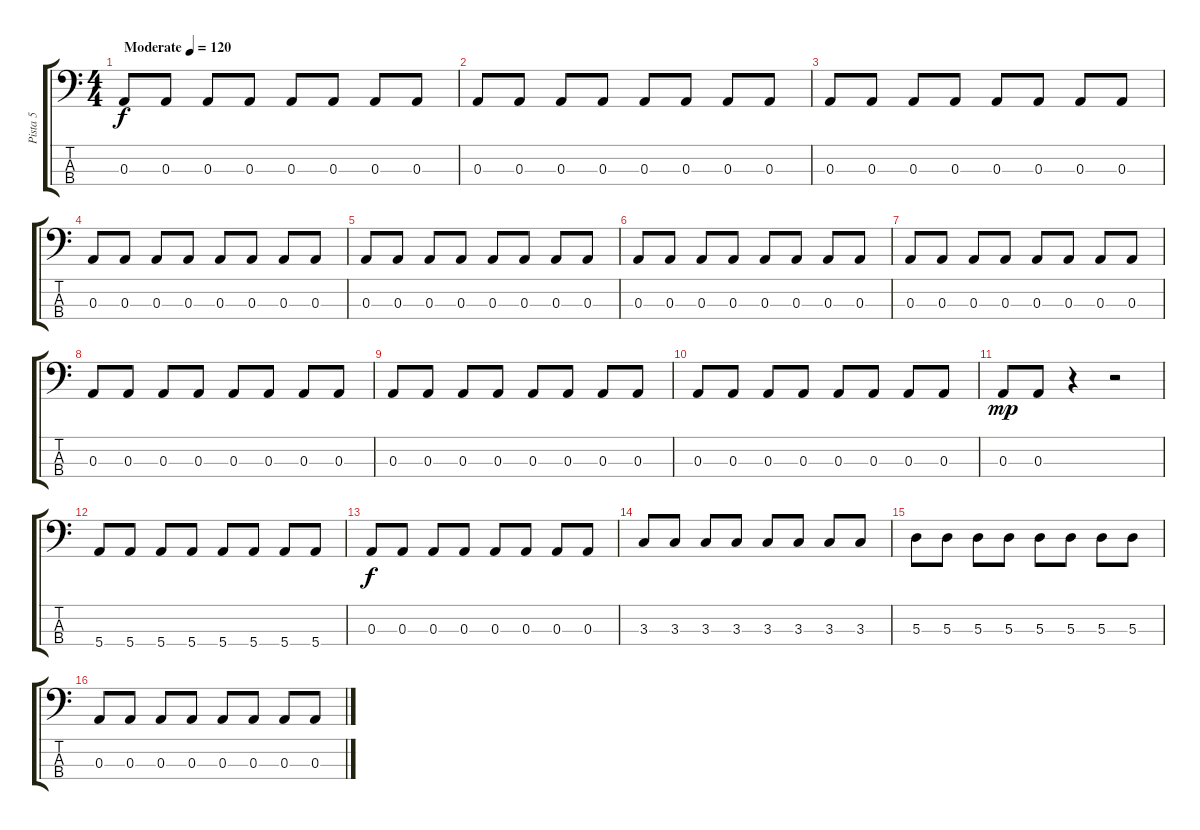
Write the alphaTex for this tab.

\track ("Pista 5" "Pista 5") {instrument electricbassfinger}
\staff {score tabs}
\tuning (G2 D2 A1 E1) {hide}
\ts (4 4)
\tempo (120 "Moderate")
\clef f4
\ks c
0.3.8{dy f instrument electricbassfinger} 0.3.8 0.3.8 0.3.8 0.3.8 0.3.8 0.3.8 0.3.8 |
0.3.8 0.3.8 0.3.8 0.3.8 0.3.8 0.3.8 0.3.8 0.3.8 |
0.3.8 0.3.8 0.3.8 0.3.8 0.3.8 0.3.8 0.3.8 0.3.8 |
0.3.8 0.3.8 0.3.8 0.3.8 0.3.8 0.3.8 0.3.8 0.3.8 |
0.3.8 0.3.8 0.3.8 0.3.8 0.3.8 0.3.8 0.3.8 0.3.8 |
0.3.8 0.3.8 0.3.8 0.3.8 0.3.8 0.3.8 0.3.8 0.3.8 |
0.3.8 0.3.8 0.3.8 0.3.8 0.3.8 0.3.8 0.3.8 0.3.8 |
0.3.8 0.3.8 0.3.8 0.3.8 0.3.8 0.3.8 0.3.8 0.3.8 |
0.3.8 0.3.8 0.3.8 0.3.8 0.3.8 0.3.8 0.3.8 0.3.8 |
0.3.8 0.3.8 0.3.8 0.3.8 0.3.8 0.3.8 0.3.8 0.3.8 |
0.3.8{dy mp} 0.3.8 r.4 r.2 |
5.4.8 5.4.8 5.4.8 5.4.8 5.4.8 5.4.8 5.4.8 5.4.8 |
0.3.8{dy f} 0.3.8 0.3.8 0.3.8 0.3.8 0.3.8 0.3.8 0.3.8 |
3.3.8 3.3.8 3.3.8 3.3.8 3.3.8 3.3.8 3.3.8 3.3.8 |
5.3.8 5.3.8 5.3.8 5.3.8 5.3.8 5.3.8 5.3.8 5.3.8 |
0.3.8 0.3.8 0.3.8 0.3.8 0.3.8 0.3.8 0.3.8 0.3.8
